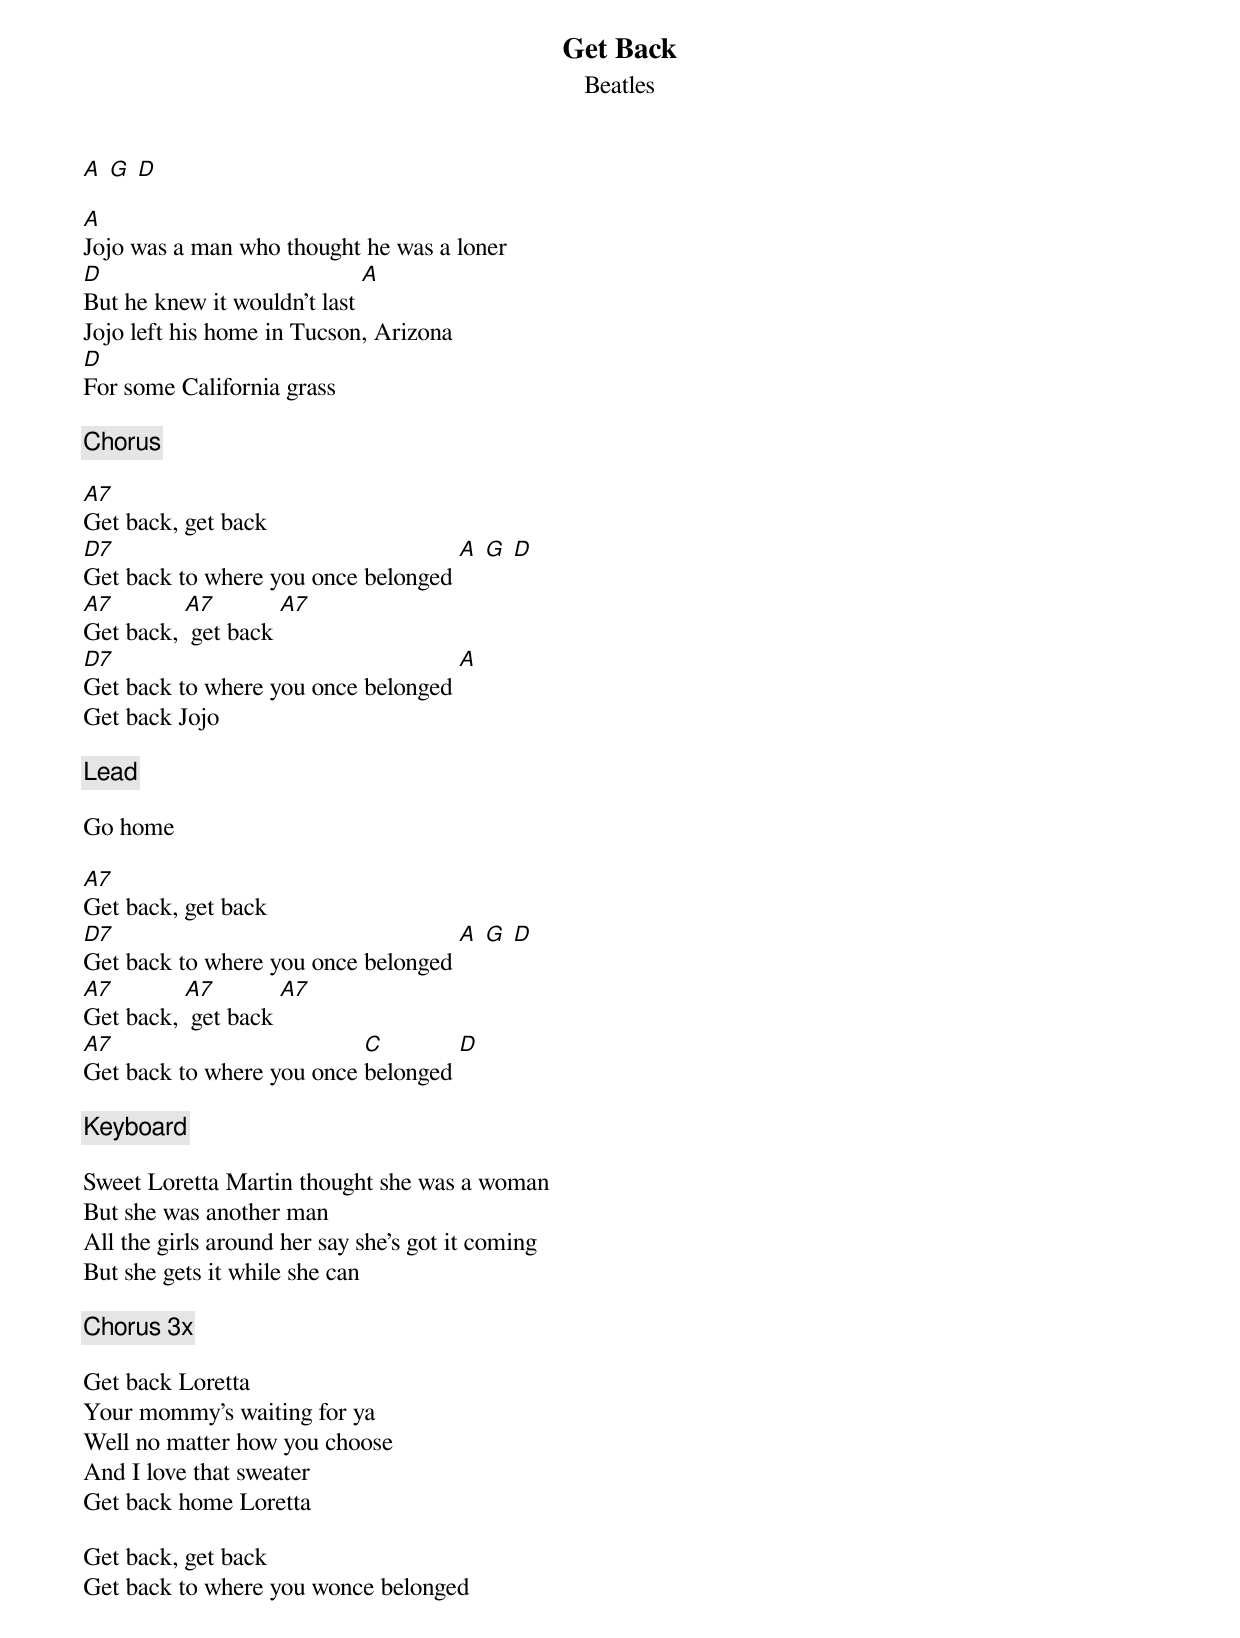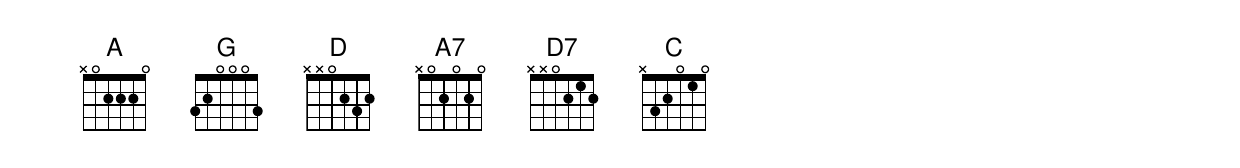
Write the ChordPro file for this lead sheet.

{title:Get Back}
{subtitle:Beatles}
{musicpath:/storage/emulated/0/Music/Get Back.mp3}
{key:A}
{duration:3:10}

[A] [G] [D]

[A]Jojo was a man who thought he was a loner
[D]But he knew it wouldn't last [A]
Jojo left his home in Tucson, Arizona
[D]For some California grass

{c:Chorus}

[A7]Get back, get back
[D7]Get back to where you once belonged [A] [G] [D]
[A7]Get back, [A7] get back [A7]
[D7]Get back to where you once belonged [A]
Get back Jojo

{c:Lead}

Go home

[A7]Get back, get back
[D7]Get back to where you once belonged [A] [G] [D]
[A7]Get back, [A7] get back [A7]
[A7]Get back to where you once [C]belonged [D]

{c:Keyboard}

Sweet Loretta Martin thought she was a woman
But she was another man
All the girls around her say she's got it coming
But she gets it while she can

{c:Chorus 3x}

Get back Loretta
Your mommy's waiting for ya
Well no matter how you choose
And I love that sweater
Get back home Loretta

Get back, get back
Get back to where you wonce belonged
